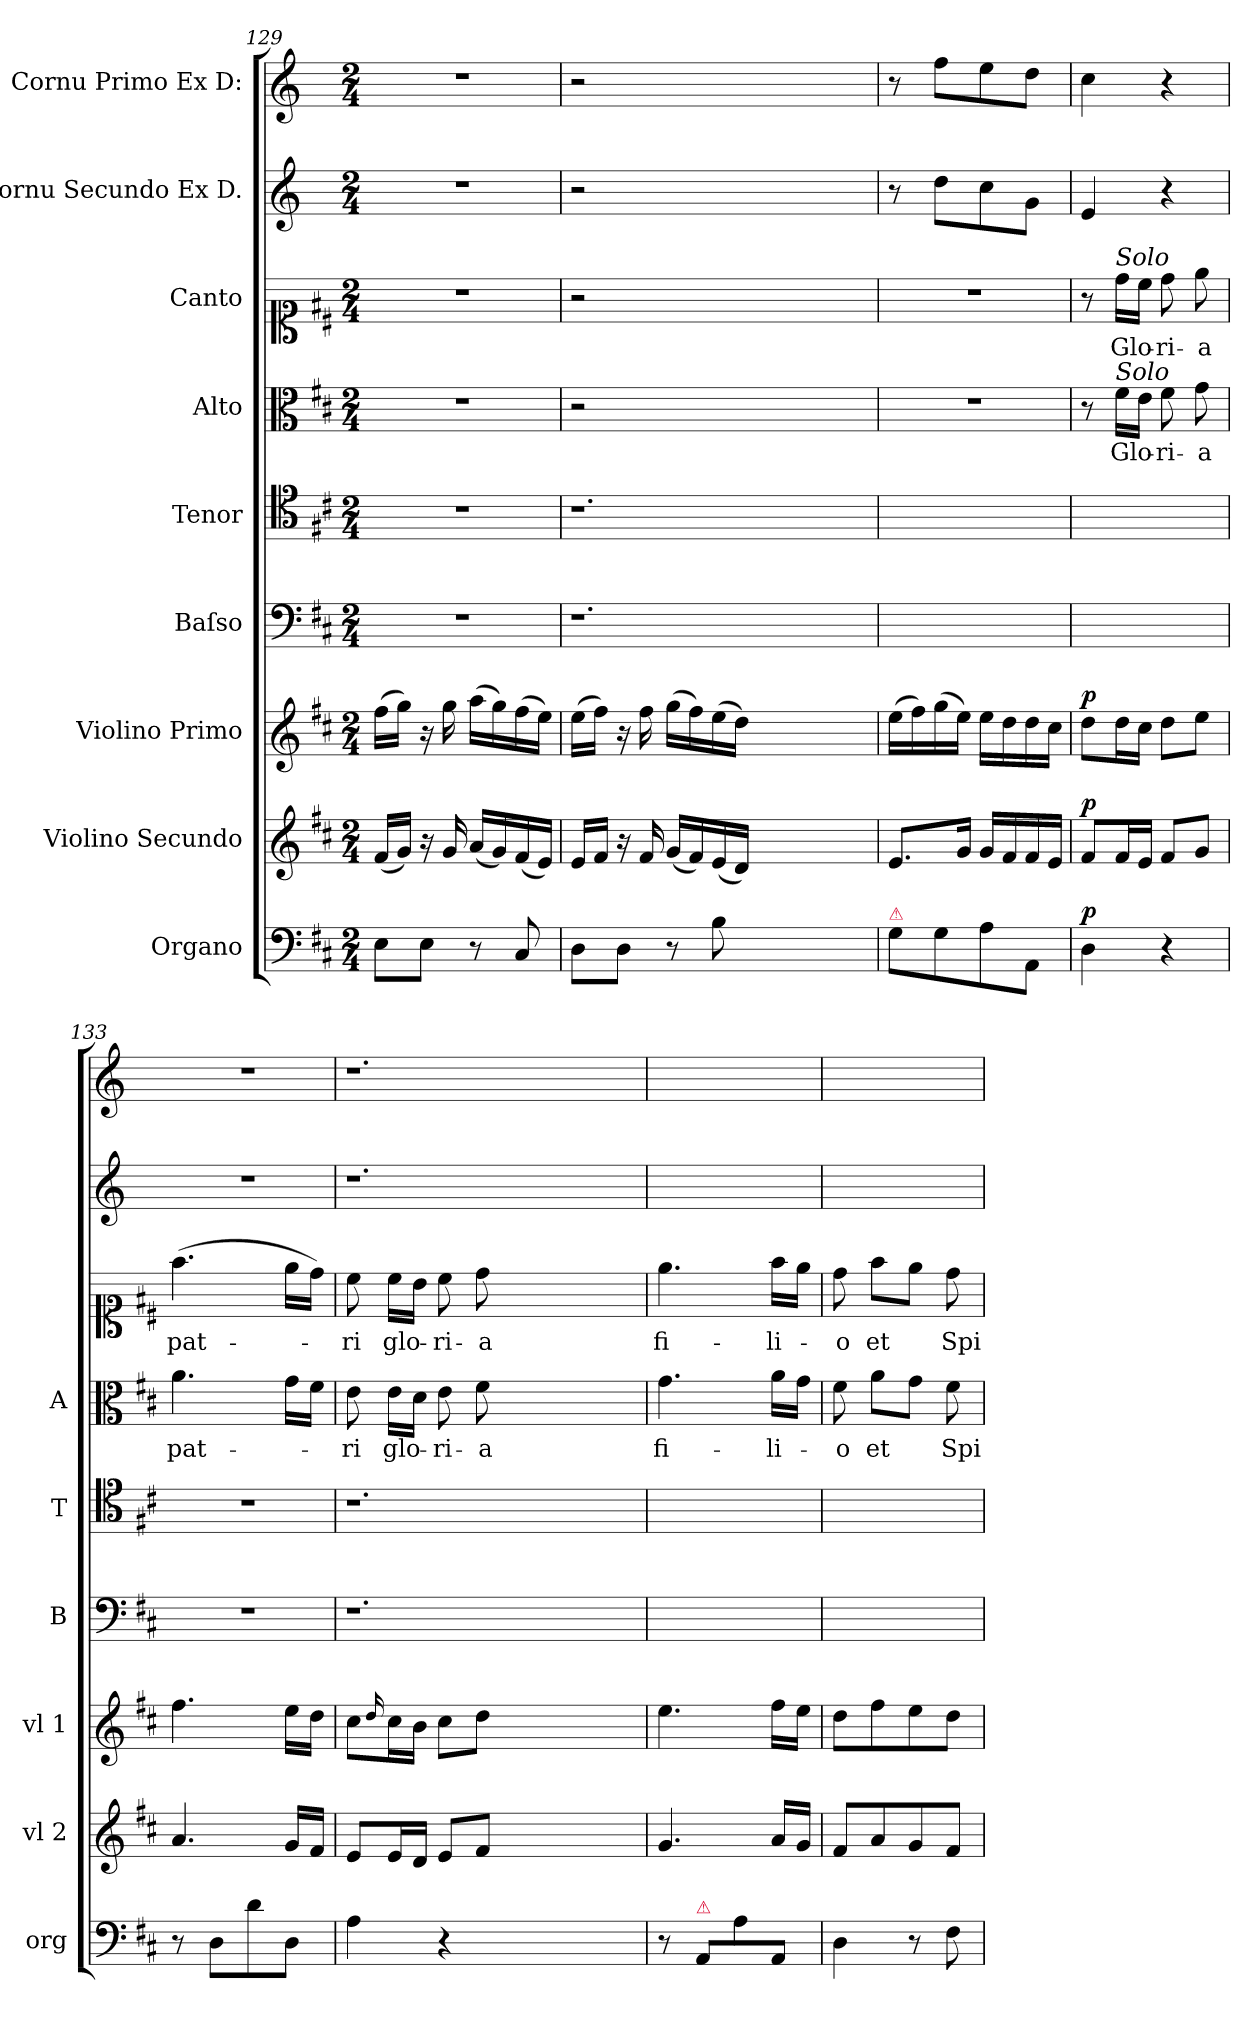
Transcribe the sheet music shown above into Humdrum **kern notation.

**kern	**dynam	**kern	**dynam	**kern	**dynam	**kern	**kern	**kern	**text	**kern	**text	**kern	**kern
*part9	*part9	*part8	*part8	*part7	*part7	*part6	*part5	*part4	*part4	*part3	*part3	*part2	*part1
*staff9	*staff9	*staff8	*staff8	*staff7	*staff7	*staff6	*staff5	*staff4	*staff4	*staff3	*staff3	*staff2	*staff1
*I"Organo	*	*I"Violino Secundo	*	*I"Violino Primo	*	*I"Baſso	*I"Tenor	*I"Alto	*	*I"Canto	*	*I"Cornu Secundo Ex D.	*I"Cornu Primo Ex D:
*I'org	*	*I'vl 2	*	*I'vl 1	*	*I'B	*I'T	*I'A	*	*	*	*	*
*clefF4	*	*clefG2	*	*clefG2	*	*clefF4	*clefC4	*clefC3	*	*clefC1	*	*clefG2	*clefG2
*	*	*	*	*	*	*	*	*	*	*	*	*ITrd6c10	*ITrd6c10
*k[f#c#]	*	*k[f#c#]	*	*k[f#c#]	*	*k[f#c#]	*k[f#c#]	*k[f#c#]	*	*k[f#c#]	*	*k[f#c#]	*k[f#c#]
*D:	*	*D:	*	*D:	*	*D:	*D:	*D:	*	*D:	*	*D:	*D:
*M2/4	*	*M2/4	*	*M2/4	*	*M2/4	*M2/4	*M2/4	*	*M2/4	*	*M2/4	*M2/4
=129	=129	=129	=129	=129	=129	=129	=129	=129	=129	=129	=129	=129	=129
8E\L	.	(16f#/LL	.	(16ff#\LL	.	2r	2r	2r	.	2r	.	2r	2r
.	.	16g/JJ)	.	16gg\JJ)	.	.	.	.	.	.	.	.	.
8E\J	.	16r	.	16r	.	.	.	.	.	.	.	.	.
.	.	16g/	.	16gg\	.	.	.	.	.	.	.	.	.
8r	.	(16a/LL	.	(16aa\LL	.	.	.	.	.	.	.	.	.
.	.	16g/)	.	16gg\)	.	.	.	.	.	.	.	.	.
8C#/	.	(16f#/	.	(16ff#\	.	.	.	.	.	.	.	.	.
.	.	16e/JJ)	.	16ee\JJ)	.	.	.	.	.	.	.	.	.
=130	=130	=130	=130	=130	=130	=130	=130	=130	=130	=130	=130	=130	=130
8D\L	.	16e/LL	.	(16ee\LL	.	1.r	1.r	2r	.	2r	.	2r	2r
.	.	16f#/JJ	.	16ff#\JJ)	.	.	.	.	.	.	.	.	.
8D\J	.	16r	.	16r	.	.	.	.	.	.	.	.	.
.	.	16f#/	.	16ff#\	.	.	.	.	.	.	.	.	.
8r	.	(16g/LL	.	(16gg\LL	.	.	.	.	.	.	.	.	.
.	.	16f#/)	.	16ff#\)	.	.	.	.	.	.	.	.	.
8B\	.	(16e/	.	(16ee\	.	.	.	.	.	.	.	.	.
.	.	16d/JJ)	.	16dd\JJ)	.	.	.	.	.	.	.	.	.
1ryy	.	1ryy	.	1ryy	.	.	.	1ryy	.	1ryy	.	1ryy	1ryy
=131	=131	=131	=131	=131	=131	=131	=131	=131	=131	=131	=131	=131	=131
!LO:TX:a:color=crimson:t=⚠	!	!	!	!	!	!	!	!	!	!	!	!	!
8G\L	.	8.e/L	.	(16ee\LL	.	2ryy	2ryy	2r	.	2r	.	8r	8r
.	.	.	.	16ff#\)	.	.	.	.	.	.	.	.	.
8G\	.	.	.	(16gg\	.	.	.	.	.	.	.	8e\L	8g\L
.	.	16g/Jk	.	16ee\JJ)	.	.	.	.	.	.	.	.	.
8A\	.	16g/LL	.	16ee\LL	.	.	.	.	.	.	.	8d\	8f#\
.	.	16f#/	.	16dd\	.	.	.	.	.	.	.	.	.
8AA/J	.	16f#/	.	16dd\	.	.	.	.	.	.	.	8A\J	8e\J
.	.	16e/JJ	.	16cc#\JJ	.	.	.	.	.	.	.	.	.
=132	=132	=132	=132	=132	=132	=132	=132	=132	=132	=132	=132	=132	=132
!	!LO:DY:a	!	!LO:DY:a	!	!LO:DY:a	!	!	!	!	!	!	!	!
4D\	p.	8f#/L	p.	8dd\L	p.	2ryy	2ryy	8r	.	8r	.	4F#/	4d\
!	!	!	!	!	!	!	!	!	!	!LO:TX:a:i:t=Solo	!	!	!
!	!	!	!	!	!	!	!	!LO:TX:a:i:t=Solo	!	!	!	!	!
.	.	16f#/L	.	16dd\L	.	.	.	16f#\LL	Glo-	16dd\LL	Glo-	.	.
.	.	16e/JJ	.	16cc#\JJ	.	.	.	16e\JJ	.	16cc#\JJ	.	.	.
4r	.	8f#/L	.	8dd\L	.	.	.	8f#\	-ri-	8dd\	-ri-	4r	4r
.	.	8g/J	.	8ee\J	.	.	.	8g\	-a	8ee\	-a	.	.
=133	=133	=133	=133	=133	=133	=133	=133	=133	=133	=133	=133	=133	=133
8r	.	4.a/	.	4.ff#\	.	2r	2r	4.a\	pat-	(4.ff#\	pat-	2r	2r
8D\L	.	.	.	.	.	.	.	.	.	.	.	.	.
8d\	.	.	.	.	.	.	.	.	.	.	.	.	.
8D\J	.	16g/LL	.	16ee\LL	.	.	.	16g\LL	.	16ee\LL	.	.	.
.	.	16f#/JJ	.	16dd\JJ	.	.	.	16f#\JJ	.	16dd\JJ)	.	.	.
=134	=134	=134	=134	=134	=134	=134	=134	=134	=134	=134	=134	=134	=134
4A\	.	8e/L	.	8cc#\L	.	1.r	1.r	8e\	-ri	8cc#\	-ri	1.r	1.r
.	.	.	.	16qqdd/	.	.	.	.	.	.	.	.	.
.	.	16e/L	.	16cc#\L	.	.	.	16e\LL	glo-	16cc#\LL	glo-	.	.
.	.	16d/JJ	.	16b\JJ	.	.	.	16d\JJ	.	16b\JJ	.	.	.
4r	.	8e/L	.	8cc#\L	.	.	.	8e\	-ri-	8cc#\	-ri-	.	.
.	.	8f#/J	.	8dd\J	.	.	.	8f#\	-a	8dd\	-a	.	.
1ryy	.	1ryy	.	1ryy	.	.	.	1ryy	.	1ryy	.	.	.
=135	=135	=135	=135	=135	=135	=135	=135	=135	=135	=135	=135	=135	=135
8r	.	4.g/	.	4.ee\	.	2ryy	2ryy	4.g\	fi-	4.ee\	fi-	2ryy	2ryy
!LO:TX:a:color=crimson:t=⚠	!	!	!	!	!	!	!	!	!	!	!	!	!
8AA/L	.	.	.	.	.	.	.	.	.	.	.	.	.
8A\	.	.	.	.	.	.	.	.	.	.	.	.	.
8AA/J	.	16a/LL	.	16ff#\LL	.	.	.	16a\LL	-li-	16ff#\LL	-li-	.	.
.	.	16g/JJ	.	16ee\JJ	.	.	.	16g\JJ	.	16ee\JJ	.	.	.
=136	=136	=136	=136	=136	=136	=136	=136	=136	=136	=136	=136	=136	=136
4D\	.	8f#/L	.	8dd\L	.	2ryy	2ryy	8f#\	-o	8dd\	-o	2ryy	2ryy
.	.	8a/	.	8ff#\	.	.	.	8a\L	et	8ff#\L	et	.	.
8r	.	8g/	.	8ee\	.	.	.	8g\J	.	8ee\J	.	.	.
8F#\	.	8f#/J	.	8dd\J	.	.	.	8f#\	-Spi-	8dd\	-Spi-	.	.
=	=	=	=	=	=	=	=	=	=	=	=	=	=
*-	*-	*-	*-	*-	*-	*-	*-	*-	*-	*-	*-	*-	*-
